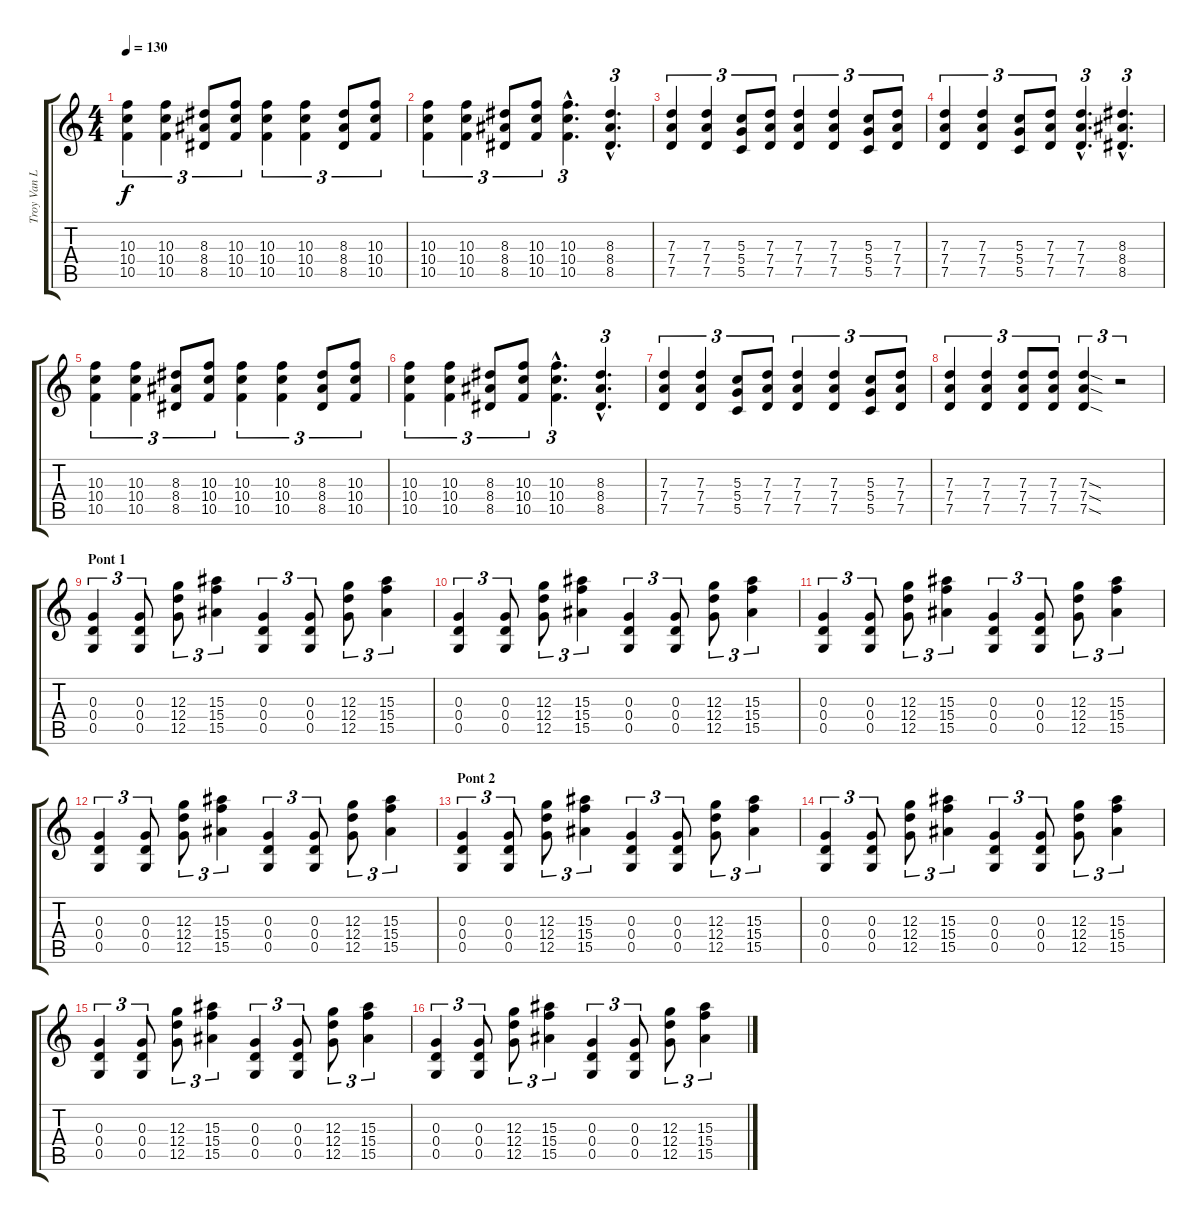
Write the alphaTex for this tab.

\track ("Troy Van Leuwen" "Troy Van L") {instrument overdrivenguitar}
\staff {score tabs}
\tuning (E4 B3 G3 D3 G2 E2) {hide}
\ts (4 4)
\tempo 130
\clef g2
\ks c
(10.3 10.4 10.5).4{tu (3 2) dy f} (10.3 10.4 10.5).4{tu (3 2)} (8.3 8.4 8.5).8{tu (3 2)} (10.3 10.4 10.5).8{tu (3 2)} (10.3 10.4 10.5).4{tu (3 2)} (10.3 10.4 10.5).4{tu (3 2)} (8.3 8.4 8.5).8{tu (3 2)} (10.3 10.4 10.5).8{tu (3 2)} |
(10.3 10.4 10.5).4{tu (3 2)} (10.3 10.4 10.5).4{tu (3 2)} (8.3 8.4 8.5).8{tu (3 2)} (10.3 10.4 10.5).8{tu (3 2)} (10.3{hac} 10.4{hac} 10.5{hac}).4{d tu (3 2)} (8.3{hac} 8.4{hac} 8.5{hac}).4{d tu (3 2)} |
(7.3 7.4 7.5).4{tu (3 2)} (7.3 7.4 7.5).4{tu (3 2)} (5.3 5.4 5.5).8{tu (3 2)} (7.3 7.4 7.5).8{tu (3 2)} (7.3 7.4 7.5).4{tu (3 2)} (7.3 7.4 7.5).4{tu (3 2)} (5.3 5.4 5.5).8{tu (3 2)} (7.3 7.4 7.5).8{tu (3 2)} |
(7.3 7.4 7.5).4{tu (3 2)} (7.3 7.4 7.5).4{tu (3 2)} (5.3 5.4 5.5).8{tu (3 2)} (7.3 7.4 7.5).8{tu (3 2)} (7.3{hac} 7.4{hac} 7.5{hac}).4{d tu (3 2)} (8.3{hac} 8.4{hac} 8.5{hac}).4{d tu (3 2)} |
(10.3 10.4 10.5).4{tu (3 2)} (10.3 10.4 10.5).4{tu (3 2)} (8.3 8.4 8.5).8{tu (3 2)} (10.3 10.4 10.5).8{tu (3 2)} (10.3 10.4 10.5).4{tu (3 2)} (10.3 10.4 10.5).4{tu (3 2)} (8.3 8.4 8.5).8{tu (3 2)} (10.3 10.4 10.5).8{tu (3 2)} |
(10.3 10.4 10.5).4{tu (3 2)} (10.3 10.4 10.5).4{tu (3 2)} (8.3 8.4 8.5).8{tu (3 2)} (10.3 10.4 10.5).8{tu (3 2)} (10.3{hac} 10.4{hac} 10.5{hac}).4{d tu (3 2)} (8.3{hac} 8.4{hac} 8.5{hac}).4{d tu (3 2)} |
(7.3 7.4 7.5).4{tu (3 2)} (7.3 7.4 7.5).4{tu (3 2)} (5.3 5.4 5.5).8{tu (3 2)} (7.3 7.4 7.5).8{tu (3 2)} (7.3 7.4 7.5).4{tu (3 2)} (7.3 7.4 7.5).4{tu (3 2)} (5.3 5.4 5.5).8{tu (3 2)} (7.3 7.4 7.5).8{tu (3 2)} |
(7.3 7.4 7.5).4{tu (3 2)} (7.3 7.4 7.5).4{tu (3 2)} (7.3 7.4 7.5).8{tu (3 2)} (7.3 7.4 7.5).8{tu (3 2)} (7.3{sod} 7.4{sod} 7.5{sod}).4{tu (3 2)} r.2{tu (3 2)} |
\section ("" "Pont 1")
(0.3 0.4 0.5).4{tu (3 2)} (0.3 0.4 0.5).8{tu (3 2)} (12.3 12.4 12.5).8{tu (3 2)} (15.3 15.4 15.5).4{tu (3 2)} (0.3 0.4 0.5).4{tu (3 2)} (0.3 0.4 0.5).8{tu (3 2)} (12.3 12.4 12.5).8{tu (3 2)} (15.3 15.4 15.5).4{tu (3 2)} |
(0.3 0.4 0.5).4{tu (3 2)} (0.3 0.4 0.5).8{tu (3 2)} (12.3 12.4 12.5).8{tu (3 2)} (15.3 15.4 15.5).4{tu (3 2)} (0.3 0.4 0.5).4{tu (3 2)} (0.3 0.4 0.5).8{tu (3 2)} (12.3 12.4 12.5).8{tu (3 2)} (15.3 15.4 15.5).4{tu (3 2)} |
(0.3 0.4 0.5).4{tu (3 2)} (0.3 0.4 0.5).8{tu (3 2)} (12.3 12.4 12.5).8{tu (3 2)} (15.3 15.4 15.5).4{tu (3 2)} (0.3 0.4 0.5).4{tu (3 2)} (0.3 0.4 0.5).8{tu (3 2)} (12.3 12.4 12.5).8{tu (3 2)} (15.3 15.4 15.5).4{tu (3 2)} |
(0.3 0.4 0.5).4{tu (3 2)} (0.3 0.4 0.5).8{tu (3 2)} (12.3 12.4 12.5).8{tu (3 2)} (15.3 15.4 15.5).4{tu (3 2)} (0.3 0.4 0.5).4{tu (3 2)} (0.3 0.4 0.5).8{tu (3 2)} (12.3 12.4 12.5).8{tu (3 2)} (15.3 15.4 15.5).4{tu (3 2)} |
\section ("" "Pont 2")
(0.3 0.4 0.5).4{tu (3 2)} (0.3 0.4 0.5).8{tu (3 2)} (12.3 12.4 12.5).8{tu (3 2)} (15.3 15.4 15.5).4{tu (3 2)} (0.3 0.4 0.5).4{tu (3 2)} (0.3 0.4 0.5).8{tu (3 2)} (12.3 12.4 12.5).8{tu (3 2)} (15.3 15.4 15.5).4{tu (3 2)} |
(0.3 0.4 0.5).4{tu (3 2)} (0.3 0.4 0.5).8{tu (3 2)} (12.3 12.4 12.5).8{tu (3 2)} (15.3 15.4 15.5).4{tu (3 2)} (0.3 0.4 0.5).4{tu (3 2)} (0.3 0.4 0.5).8{tu (3 2)} (12.3 12.4 12.5).8{tu (3 2)} (15.3 15.4 15.5).4{tu (3 2)} |
(0.3 0.4 0.5).4{tu (3 2)} (0.3 0.4 0.5).8{tu (3 2)} (12.3 12.4 12.5).8{tu (3 2)} (15.3 15.4 15.5).4{tu (3 2)} (0.3 0.4 0.5).4{tu (3 2)} (0.3 0.4 0.5).8{tu (3 2)} (12.3 12.4 12.5).8{tu (3 2)} (15.3 15.4 15.5).4{tu (3 2)} |
(0.3 0.4 0.5).4{tu (3 2)} (0.3 0.4 0.5).8{tu (3 2)} (12.3 12.4 12.5).8{tu (3 2)} (15.3 15.4 15.5).4{tu (3 2)} (0.3 0.4 0.5).4{tu (3 2)} (0.3 0.4 0.5).8{tu (3 2)} (12.3 12.4 12.5).8{tu (3 2)} (15.3 15.4 15.5).4{tu (3 2)}
